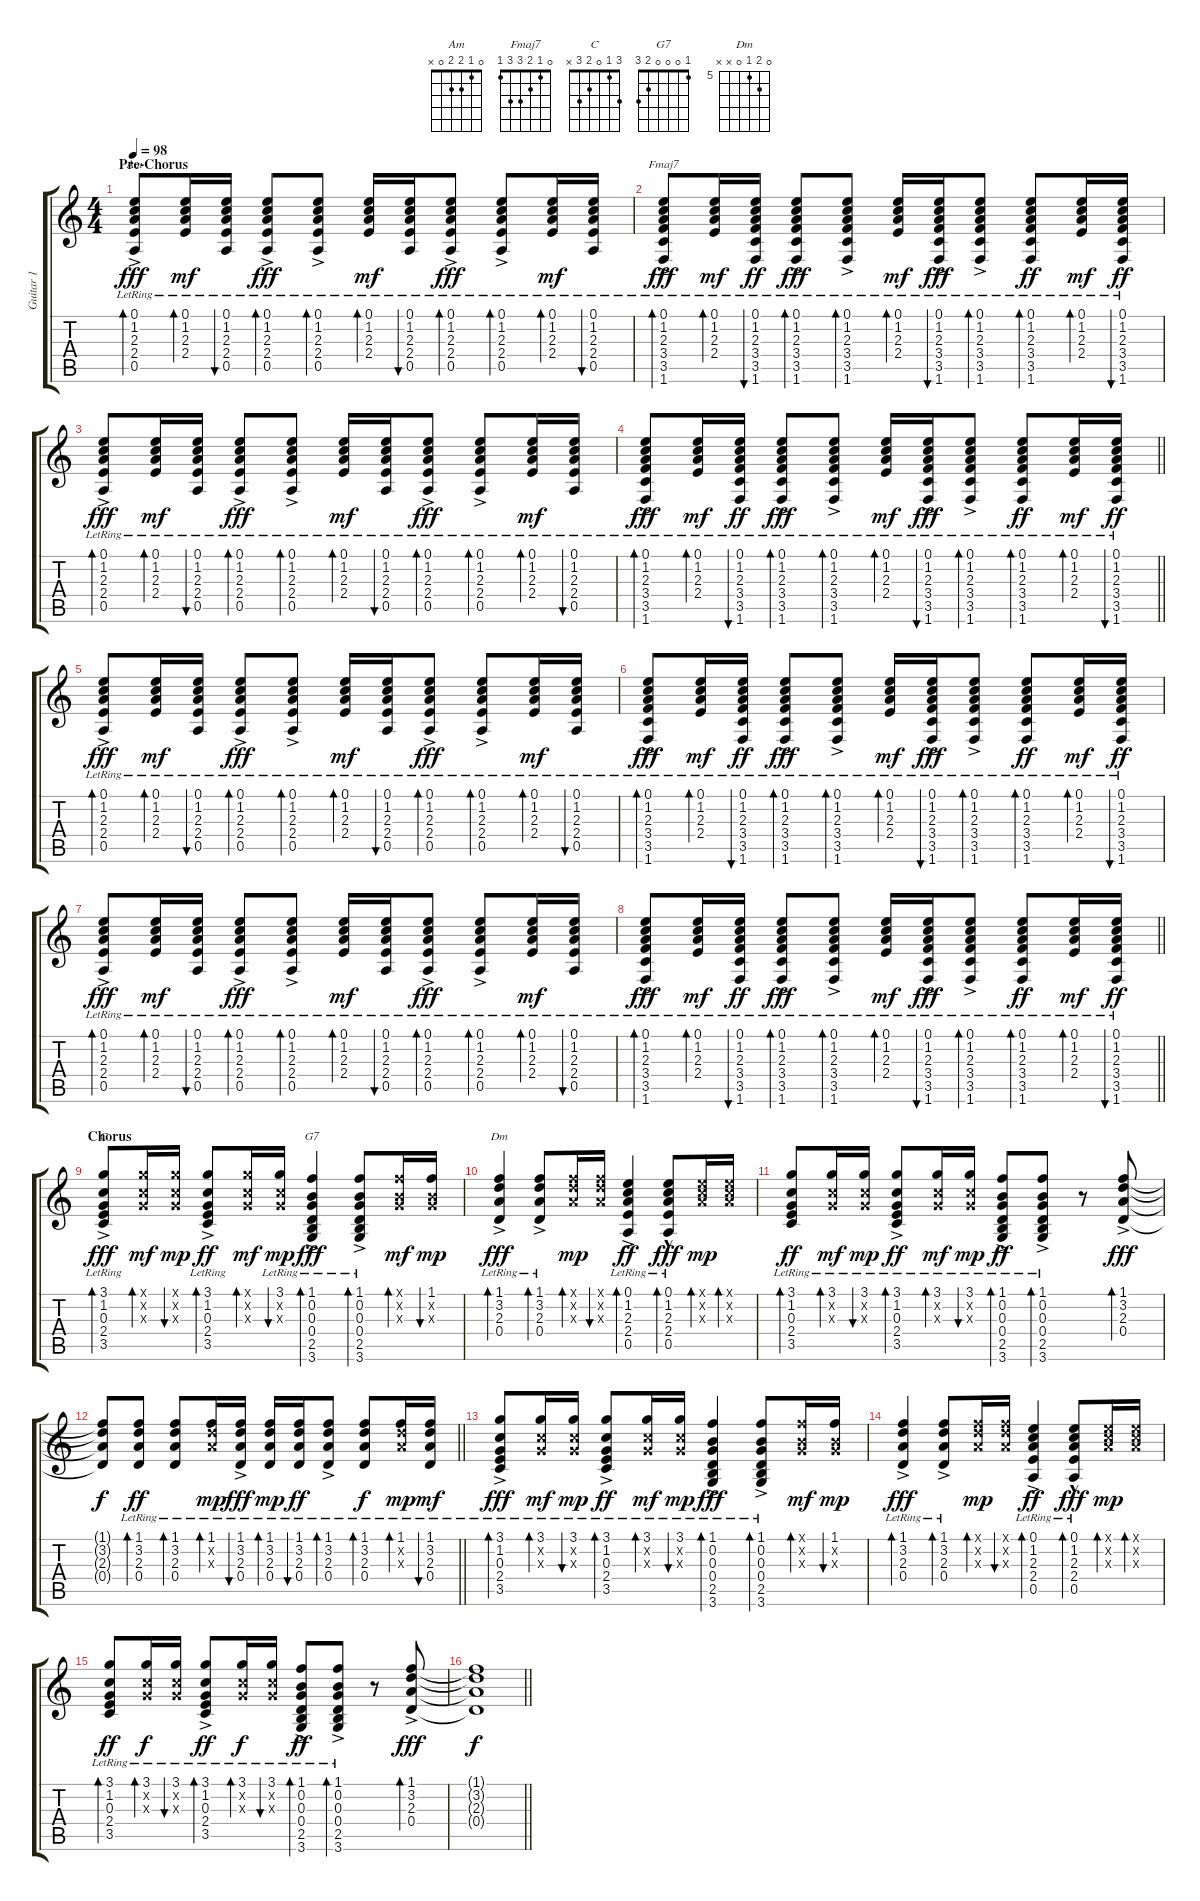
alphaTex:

\track ("Guitar 1" "Guitar 1") {instrument electricguitarclean}
\staff {score tabs}
\tuning (E4 B3 G3 D3 A2 E2) {hide}
\chord ("Am" 0 1 2 2 0 x)
\chord ("Fmaj7" 0 1 2 3 3 1)
\chord ("C" 3 1 0 2 3 x)
\chord ("G7" 1 0 0 0 2 3)
\chord ("Dm" 0 6 5 0 x x) {firstfret 5}
\ts (4 4)
\section ("" "Pre-Chorus")
\tempo 98
\clef g2
\ks c
(0.1{ac lr} 1.2{ac lr} 2.3{ac lr} 2.4{ac lr} 0.5{ac lr}).8{bd 30 ch "Am" dy fff} (0.1{lr} 1.2{lr} 2.3{lr} 2.4).16{bd 30 dy mf} (0.1{lr} 1.2{lr} 2.3{lr} 2.4{lr} 0.5{lr}).16{bu 30} (0.1{ac lr} 1.2{ac lr} 2.3{ac lr} 2.4{ac lr} 0.5{ac lr}).8{bd 30 dy fff} (0.1{ac lr} 1.2{ac lr} 2.3{ac lr} 2.4{ac lr} 0.5{ac lr}).8{bd 30} (0.1{lr} 1.2{lr} 2.3{lr} 2.4).16{bd 30 dy mf} (0.1{lr} 1.2{lr} 2.3{lr} 2.4{lr} 0.5{lr}).16{bu 30} (0.1{ac lr} 1.2{ac lr} 2.3{ac lr} 2.4{ac lr} 0.5{ac lr}).8{bd 30 dy fff} (0.1{ac lr} 1.2{ac lr} 2.3{ac lr} 2.4{ac lr} 0.5{ac lr}).8{bd 30} (0.1{lr} 1.2{lr} 2.3{lr} 2.4).16{bd 30 dy mf} (0.1{lr} 1.2{lr} 2.3{lr} 2.4{lr} 0.5{lr}).16{bu 30} |
(0.1{ac lr} 1.2{ac lr} 2.3{ac lr} 3.4{ac lr} 3.5{ac lr} 1.6{ac}).8{bd 30 ch "Fmaj7" dy fff} (0.1{lr} 1.2{lr} 2.3{lr} 2.4).16{bd 30 dy mf} (0.1{lr} 1.2{lr} 2.3{lr} 3.4{lr} 3.5{lr} 1.6).16{bu 30 dy ff} (0.1{ac lr} 1.2{ac lr} 2.3{ac lr} 3.4{ac lr} 3.5{ac lr} 1.6{ac}).8{bd 30 dy fff} (0.1{ac lr} 1.2{ac lr} 2.3{ac lr} 3.4{ac lr} 3.5{ac lr} 1.6{ac}).8{bd 30} (0.1{lr} 1.2{lr} 2.3{lr} 2.4).16{bd 30 dy mf} (0.1{ac lr} 1.2{ac lr} 2.3{ac lr} 3.4{ac lr} 3.5{ac lr} 1.6{ac}).16{bu 30 dy fff} (0.1{ac lr} 1.2{ac lr} 2.3{ac lr} 3.4{ac lr} 3.5{ac lr} 1.6{ac}).8{bd 30} (0.1{lr} 1.2{lr} 2.3{lr} 3.4{lr} 3.5{lr} 1.6).8{bd 30 dy ff} (0.1{lr} 1.2{lr} 2.3{lr} 2.4).16{bd 30 dy mf} (0.1{lr} 1.2{lr} 2.3{lr} 3.4{lr} 3.5{lr} 1.6).16{bu 30 dy ff} |
(0.1{ac lr} 1.2{ac lr} 2.3{ac lr} 2.4{ac lr} 0.5{ac lr}).8{bd 30 dy fff} (0.1{lr} 1.2{lr} 2.3{lr} 2.4).16{bd 30 dy mf} (0.1{lr} 1.2{lr} 2.3{lr} 2.4{lr} 0.5{lr}).16{bu 30} (0.1{ac lr} 1.2{ac lr} 2.3{ac lr} 2.4{ac lr} 0.5{ac lr}).8{bd 30 dy fff} (0.1{ac lr} 1.2{ac lr} 2.3{ac lr} 2.4{ac lr} 0.5{ac lr}).8{bd 30} (0.1{lr} 1.2{lr} 2.3{lr} 2.4).16{bd 30 dy mf} (0.1{lr} 1.2{lr} 2.3{lr} 2.4{lr} 0.5{lr}).16{bu 30} (0.1{ac lr} 1.2{ac lr} 2.3{ac lr} 2.4{ac lr} 0.5{ac lr}).8{bd 30 dy fff} (0.1{ac lr} 1.2{ac lr} 2.3{ac lr} 2.4{ac lr} 0.5{ac lr}).8{bd 30} (0.1{lr} 1.2{lr} 2.3{lr} 2.4).16{bd 30 dy mf} (0.1{lr} 1.2{lr} 2.3{lr} 2.4{lr} 0.5{lr}).16{bu 30} |
\barLineRight lightlight
(0.1{ac lr} 1.2{ac lr} 2.3{ac lr} 3.4{ac lr} 3.5{ac lr} 1.6{ac}).8{bd 30 dy fff} (0.1{lr} 1.2{lr} 2.3{lr} 2.4).16{bd 30 dy mf} (0.1{lr} 1.2{lr} 2.3{lr} 3.4{lr} 3.5{lr} 1.6).16{bu 30 dy ff} (0.1{ac lr} 1.2{ac lr} 2.3{ac lr} 3.4{ac lr} 3.5{ac lr} 1.6{ac}).8{bd 30 dy fff} (0.1{ac lr} 1.2{ac lr} 2.3{ac lr} 3.4{ac lr} 3.5{ac lr} 1.6{ac}).8{bd 30} (0.1{lr} 1.2{lr} 2.3{lr} 2.4).16{bd 30 dy mf} (0.1{ac lr} 1.2{ac lr} 2.3{ac lr} 3.4{ac lr} 3.5{ac lr} 1.6{ac}).16{bu 30 dy fff} (0.1{ac lr} 1.2{ac lr} 2.3{ac lr} 3.4{ac lr} 3.5{ac lr} 1.6{ac}).8{bd 30} (0.1{lr} 1.2{lr} 2.3{lr} 3.4{lr} 3.5{lr} 1.6).8{bd 30 dy ff} (0.1{lr} 1.2{lr} 2.3{lr} 2.4).16{bd 30 dy mf} (0.1{lr} 1.2{lr} 2.3{lr} 3.4{lr} 3.5{lr} 1.6).16{bu 30 dy ff} |
(0.1{ac lr} 1.2{ac lr} 2.3{ac lr} 2.4{ac lr} 0.5{ac lr}).8{bd 30 dy fff} (0.1{lr} 1.2{lr} 2.3{lr} 2.4).16{bd 30 dy mf} (0.1{lr} 1.2{lr} 2.3{lr} 2.4{lr} 0.5{lr}).16{bu 30} (0.1{ac lr} 1.2{ac lr} 2.3{ac lr} 2.4{ac lr} 0.5{ac lr}).8{bd 30 dy fff} (0.1{ac lr} 1.2{ac lr} 2.3{ac lr} 2.4{ac lr} 0.5{ac lr}).8{bd 30} (0.1{lr} 1.2{lr} 2.3{lr} 2.4).16{bd 30 dy mf} (0.1{lr} 1.2{lr} 2.3{lr} 2.4{lr} 0.5{lr}).16{bu 30} (0.1{ac lr} 1.2{ac lr} 2.3{ac lr} 2.4{ac lr} 0.5{ac lr}).8{bd 30 dy fff} (0.1{ac lr} 1.2{ac lr} 2.3{ac lr} 2.4{ac lr} 0.5{ac lr}).8{bd 30} (0.1{lr} 1.2{lr} 2.3{lr} 2.4).16{bd 30 dy mf} (0.1{lr} 1.2{lr} 2.3{lr} 2.4{lr} 0.5{lr}).16{bu 30} |
(0.1{ac lr} 1.2{ac lr} 2.3{ac lr} 3.4{ac lr} 3.5{ac lr} 1.6{ac}).8{bd 30 dy fff} (0.1{lr} 1.2{lr} 2.3{lr} 2.4).16{bd 30 dy mf} (0.1{lr} 1.2{lr} 2.3{lr} 3.4{lr} 3.5{lr} 1.6).16{bu 30 dy ff} (0.1{ac lr} 1.2{ac lr} 2.3{ac lr} 3.4{ac lr} 3.5{ac lr} 1.6{ac}).8{bd 30 dy fff} (0.1{ac lr} 1.2{ac lr} 2.3{ac lr} 3.4{ac lr} 3.5{ac lr} 1.6{ac}).8{bd 30} (0.1{lr} 1.2{lr} 2.3{lr} 2.4).16{bd 30 dy mf} (0.1{ac lr} 1.2{ac lr} 2.3{ac lr} 3.4{ac lr} 3.5{ac lr} 1.6{ac}).16{bu 30 dy fff} (0.1{ac lr} 1.2{ac lr} 2.3{ac lr} 3.4{ac lr} 3.5{ac lr} 1.6{ac}).8{bd 30} (0.1{lr} 1.2{lr} 2.3{lr} 3.4{lr} 3.5{lr} 1.6).8{bd 30 dy ff} (0.1{lr} 1.2{lr} 2.3{lr} 2.4).16{bd 30 dy mf} (0.1{lr} 1.2{lr} 2.3{lr} 3.4{lr} 3.5{lr} 1.6).16{bu 30 dy ff} |
(0.1{ac lr} 1.2{ac lr} 2.3{ac lr} 2.4{ac lr} 0.5{ac lr}).8{bd 30 dy fff} (0.1{lr} 1.2{lr} 2.3{lr} 2.4).16{bd 30 dy mf} (0.1{lr} 1.2{lr} 2.3{lr} 2.4{lr} 0.5{lr}).16{bu 30} (0.1{ac lr} 1.2{ac lr} 2.3{ac lr} 2.4{ac lr} 0.5{ac lr}).8{bd 30 dy fff} (0.1{ac lr} 1.2{ac lr} 2.3{ac lr} 2.4{ac lr} 0.5{ac lr}).8{bd 30} (0.1{lr} 1.2{lr} 2.3{lr} 2.4).16{bd 30 dy mf} (0.1{lr} 1.2{lr} 2.3{lr} 2.4{lr} 0.5{lr}).16{bu 30} (0.1{ac lr} 1.2{ac lr} 2.3{ac lr} 2.4{ac lr} 0.5{ac lr}).8{bd 30 dy fff} (0.1{ac lr} 1.2{ac lr} 2.3{ac lr} 2.4{ac lr} 0.5{ac lr}).8{bd 30} (0.1{lr} 1.2{lr} 2.3{lr} 2.4).16{bd 30 dy mf} (0.1{lr} 1.2{lr} 2.3{lr} 2.4{lr} 0.5{lr}).16{bu 30} |
\barLineRight lightlight
(0.1{ac lr} 1.2{ac lr} 2.3{ac lr} 3.4{ac lr} 3.5{ac lr} 1.6{ac}).8{bd 30 dy fff} (0.1{lr} 1.2{lr} 2.3{lr} 2.4).16{bd 30 dy mf} (0.1{lr} 1.2{lr} 2.3{lr} 3.4{lr} 3.5{lr} 1.6).16{bu 30 dy ff} (0.1{ac lr} 1.2{ac lr} 2.3{ac lr} 3.4{ac lr} 3.5{ac lr} 1.6{ac}).8{bd 30 dy fff} (0.1{ac lr} 1.2{ac lr} 2.3{ac lr} 3.4{ac lr} 3.5{ac lr} 1.6{ac}).8{bd 30} (0.1{lr} 1.2{lr} 2.3{lr} 2.4).16{bd 30 dy mf} (0.1{ac lr} 1.2{ac lr} 2.3{ac lr} 3.4{ac lr} 3.5{ac lr} 1.6{ac}).16{bu 30 dy fff} (0.1{ac lr} 1.2{ac lr} 2.3{ac lr} 3.4{ac lr} 3.5{ac lr} 1.6{ac}).8{bd 30} (0.1{lr} 1.2{lr} 2.3{lr} 3.4{lr} 3.5{lr} 1.6).8{bd 30 dy ff} (0.1{lr} 1.2{lr} 2.3{lr} 2.4).16{bd 30 dy mf} (0.1{lr} 1.2{lr} 2.3{lr} 3.4{lr} 3.5{lr} 1.6).16{bu 30 dy ff} |
\section ("" "Chorus")
(3.1{ac lr} 1.2{ac lr} 0.3{ac lr} 2.4{ac lr} 3.5{ac lr}).8{bd 30 ch "C" dy fff volume 11} (3.1{x} 1.2{x} 0.3{x}).16{bd 30 dy mf} (3.1{x} 1.2{x} 0.3{x}).16{bu 30 dy mp} (3.1{ac lr} 1.2{ac lr} 0.3{ac lr} 2.4{ac lr} 3.5{ac lr}).8{bd 30 dy ff} (3.1{x} 1.2{x} 0.3{x}).16{bd 60 dy mf} (3.1{lr} 1.2{x} 0.3{x}).16{bu 60 dy mp} (1.1{lr} 0.2{lr} 0.3{lr} 0.4{lr} 2.5{lr} 3.6{ac lr}).4{bd 30 ch "G7" dy fff} (1.1{lr} 0.2{lr} 0.3{lr} 0.4{lr} 2.5{lr} 3.6{ac lr}).8{bd 30} (1.1{x} 0.2{x} 0.3{x}).16{bd 30 dy mf} (1.1 0.2{x} 0.3{x}).16{bu 30 dy mp} |
(1.1{ac lr} 3.2{ac lr} 2.3{ac lr} 0.4{ac lr}).4{bd 30 ch "Dm" dy fff} (1.1{ac lr} 3.2{ac lr} 2.3{ac lr} 0.4{ac lr}).8{bd 30} (1.1{x} 3.2{x} 2.3{x}).16{bd 30 dy mp} (1.1{x} 3.2{x} 2.3{x}).16{bu 30} (0.1{ac lr} 1.2{ac lr} 2.3{ac lr} 2.4{ac lr} 0.5{ac lr}).4{bd 30 dy ff} (0.1{hac lr} 1.2{hac lr} 2.3{hac lr} 2.4{hac lr} 0.5{hac lr}).8{bd 30 dy fff} (0.1{x} 1.2{x} 2.3{x}).16{bd 30 dy mp} (0.1{x} 1.2{x} 2.3{x}).16{bd 30} |
(3.1{lr} 1.2{lr} 0.3{lr} 2.4{lr} 3.5{lr}).8{bd 30 dy ff} (3.1{lr} 1.2{x} 0.3{x}).16{bd 30 dy mf} (3.1{lr} 1.2{x} 0.3{x}).16{bu 30 dy mp} (3.1{ac lr} 1.2{ac lr} 0.3{ac lr} 2.4{ac lr} 3.5{ac lr}).8{bd 30 dy ff} (3.1{lr} 1.2{x} 0.3{x}).16{bd 60 dy mf} (3.1{lr} 1.2{x} 0.3{x}).16{bu 60 dy mp} (1.1{lr} 0.2{lr} 0.3{lr} 0.4{lr} 2.5{ac lr} 3.6{lr}).8{bd 30 dy ff} (1.1{lr} 0.2{lr} 0.3{lr} 0.4{lr} 2.5{ac lr} 3.6{lr}).8{bd 30} r.8 (1.1{ac} 3.2{ac} 2.3{ac} 0.4{ac}).8{bd 30 dy fff} |
\barLineRight lightlight
(1.1{t} 3.2{t} 2.3{t} 0.4{t}).8{dy f} (1.1{lr} 3.2{lr} 2.3{lr} 0.4{lr}).8{bd 30 dy ff} (1.1{lr} 3.2{lr} 2.3{lr} 0.4{lr}).8{bd 30} (1.1{lr} 3.2{x} 2.3{x}).16{bd 30 dy mp} (1.1{ac lr} 3.2{ac lr} 2.3{ac lr} 0.4{ac lr}).16{bu 30 dy fff} (1.1{lr} 3.2{lr} 2.3{lr} 0.4{lr}).16{bd 30 dy mp} (1.1{lr} 3.2{lr} 2.3{lr} 0.4{lr}).16{bu 30 dy ff} (1.1{ac lr} 3.2{ac lr} 2.3{ac lr} 0.4{ac lr}).8{bd 30} (1.1{lr} 3.2{lr} 2.3{lr} 0.4{lr}).8{bd 30 dy f} (1.1{lr} 3.2{x} 2.3{x}).16{bd 30 dy mp} (1.1{lr} 3.2 2.3 0.4).16{bu 30 dy mf} |
(3.1{ac lr} 1.2{ac lr} 0.3{ac lr} 2.4{ac lr} 3.5{ac lr}).8{bd 30 dy fff} (3.1{lr} 1.2{x} 0.3{x}).16{bd 30 dy mf} (3.1{lr} 1.2{x} 0.3{x}).16{bu 30 dy mp} (3.1{ac lr} 1.2{ac lr} 0.3{ac lr} 2.4{ac lr} 3.5{ac lr}).8{bd 30 dy ff} (3.1{lr} 1.2{x} 0.3{x}).16{bd 60 dy mf} (3.1{lr} 1.2{x} 0.3{x}).16{bu 60 dy mp} (1.1{lr} 0.2{lr} 0.3{lr} 0.4{lr} 2.5{lr} 3.6{ac lr}).4{bd 30 dy fff} (1.1{lr} 0.2{lr} 0.3{lr} 0.4{lr} 2.5{lr} 3.6{ac lr}).8{bd 30} (1.1{x} 0.2{x} 0.3{x}).16{bd 30 dy mf} (1.1 0.2{x} 0.3{x}).16{bu 30 dy mp} |
(1.1{ac lr} 3.2{ac lr} 2.3{ac lr} 0.4{ac lr}).4{bd 30 dy fff} (1.1{ac lr} 3.2{ac lr} 2.3{ac lr} 0.4{ac lr}).8{bd 30} (1.1{x} 3.2{x} 2.3{x}).16{bd 30 dy mp} (1.1{x} 3.2{x} 2.3{x}).16{bu 30} (0.1{ac lr} 1.2{ac lr} 2.3{ac lr} 2.4{ac lr} 0.5{ac lr}).4{bd 30 dy ff} (0.1{hac lr} 1.2{hac lr} 2.3{hac lr} 2.4{hac lr} 0.5{hac lr}).8{bd 30 dy fff} (0.1{x} 1.2{x} 2.3{x}).16{bd 30 dy mp} (0.1{x} 1.2{x} 2.3{x}).16{bd 30} |
(3.1{lr} 1.2{lr} 0.3{lr} 2.4{lr} 3.5{lr}).8{bd 30 dy ff} (3.1{lr} 1.2{x} 0.3{x}).16{bd 30 dy f} (3.1{lr} 1.2{x} 0.3{x}).16{bu 30} (3.1{ac lr} 1.2{ac lr} 0.3{ac lr} 2.4{ac lr} 3.5{ac lr}).8{bd 30 dy ff} (3.1{lr} 1.2{x} 0.3{x}).16{bd 60 dy f} (3.1{lr} 1.2{x} 0.3{x}).16{bu 60} (1.1{lr} 0.2{lr} 0.3{lr} 0.4{lr} 2.5{ac lr} 3.6{lr}).8{bd 30 dy ff} (1.1{lr} 0.2{lr} 0.3{lr} 0.4{lr} 2.5{ac lr} 3.6{lr}).8{bd 30} r.8 (1.1{ac} 3.2{ac} 2.3{ac} 0.4{ac}).8{bd 30 dy fff} |
\barLineRight lightlight
(1.1{t} 3.2{t} 2.3{t} 0.4{t}).1{dy f}
